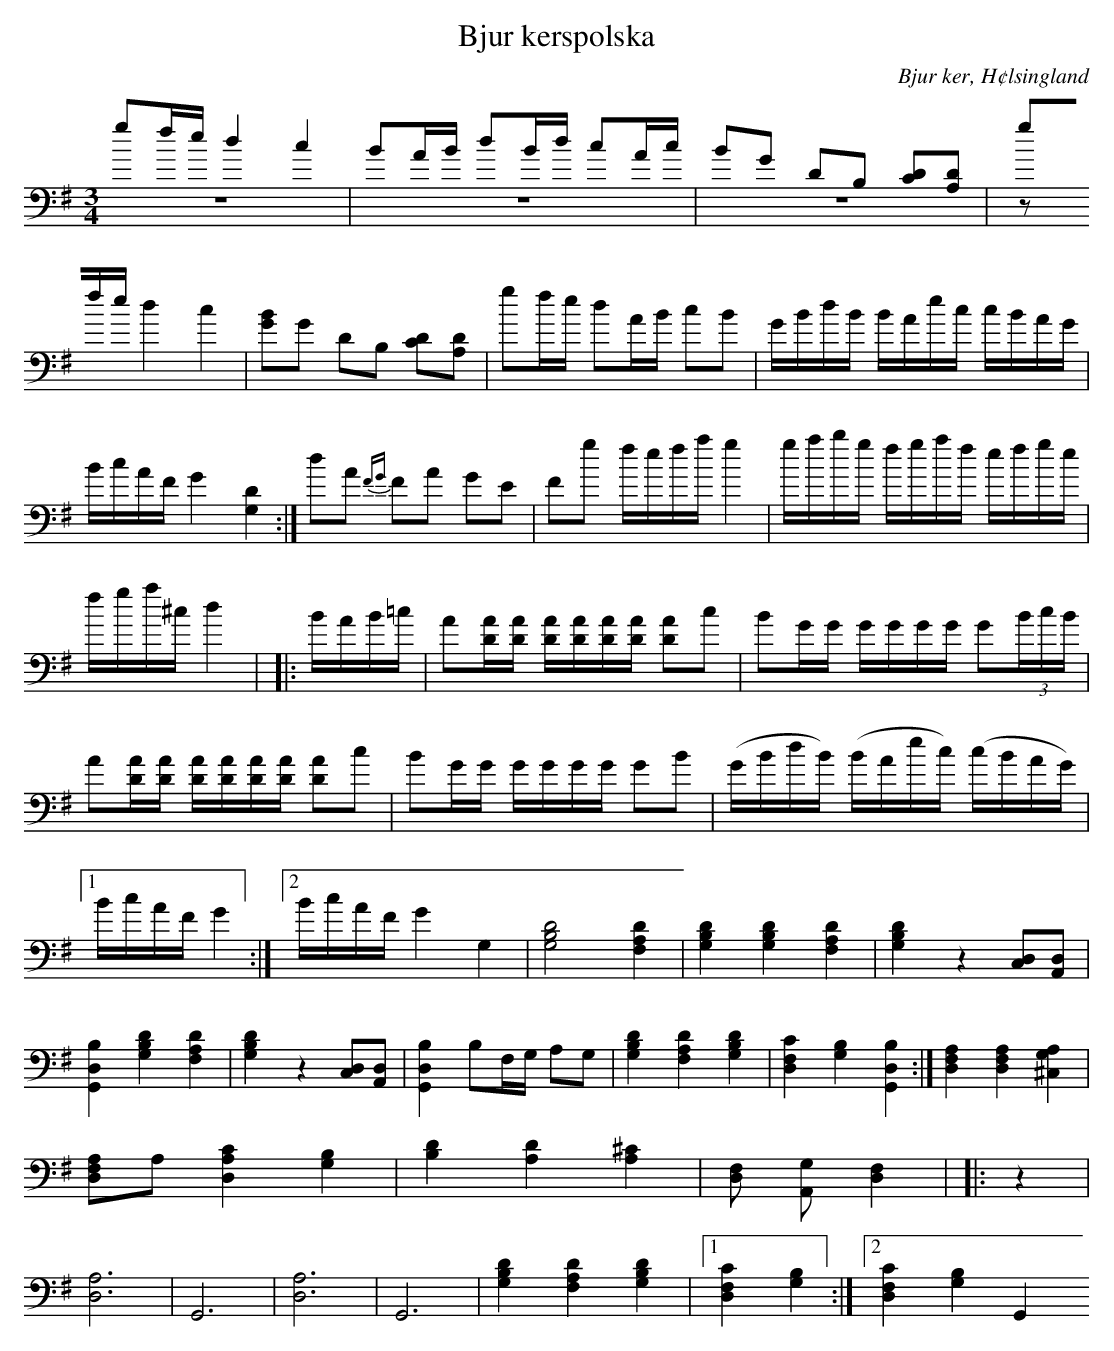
X:1
T: Bjur kerspolska
O: Bjur ker, H¢lsingland
M: 3/4
L: 1/8
K: G
V:1
V:2
V:3 merge
V:2 clef=bass
gf/e/ d2 c2|BA/B/ dB/d/ cA/c/| BG DB, [CD][A,D]|gf/e/ d2 c2|
[GB]G DB, [CD][A,D] |gf/e/ dA/B/ cB|G/B/d/B/ B/A/e/c/ c/B/A/G/|B/c/A/F/ G2 [G,2D2]:|
dA {FG}FA GE|Fg f/e/f/a/ g2|g/a/b/g/ f/g/a/f/ e/f/g/e/ |f/g/a/^c/ d2 |
|:B/A/B/=c/|A[D/A/][D/A/] [D/A/][D/A/][D/A/][D/A/] [DA]c|BG/G/ G/G/G/G/ G(3B/c/B/|A[D/A/][D/A/] [D/A/][D/A/][D/A/][D/A/] [DA]c|BG/G/ G/G/G/G/ GB|
(G/B/d/B/) (B/A/e/c/) (c/B/A/G/)|1 B/c/A/F/ G2:|2 B/c/A/F/ G2 G,2|
V:2
[G,4B,4D4] [F,2A,2 D2]|[G,2B,2D2] [G,2B,2D2] [F,2A,2 D2]|[G,2B,2D2] z2 [C,D,][A,,D,]|[G,,2D,2B,2] [G,2B,2D2] [F,2A,2 D2]|[G,2B,2D2] z2 [C,D,][A,,D,]|
[G,,2D,2B,2] B,F,/G,/ A,G,|[G,2B,2D2] [F,2A,2 D2] [G,2B,2D2]|[D,2F,2C2] [G,2B,2][G,,2D,2B,2]:|
[D,2F,2A,2] [D,2F,2A,2] [^C,2G,2A,2]|[D,F,A,]A, [D,2A,2C2] [G,2B,2]|[B,2D2] [A,2D2] [A,2^C2]|[D,F,] [A,,G,] [D,2F,2]|
|:z2|[D,6A,6]|G,,6|[D,6A,6]|G,,6|
[G,2B,2D2] [F,2A,2 D2] [G,2B,2D2]|1 [D,2F,2C2] [G,2B,2] :|2 [D,2F,2C2] [G,2B,2] G,,2
V:3  clef=bass
z6|z6|z6|1z:|2 |
